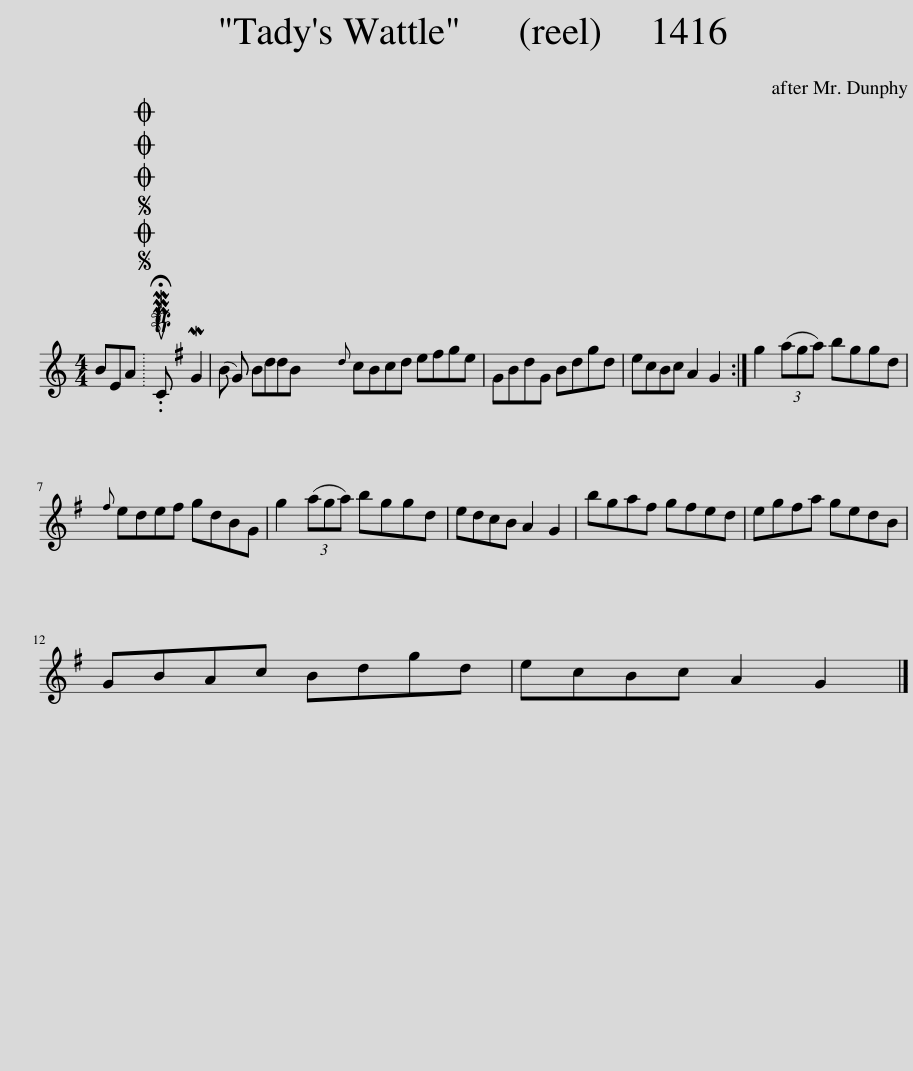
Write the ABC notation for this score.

X:1
L:1/8
M:4/4
I:linebreak $
K:C
V:1 treble
V:1
 BEA |SOSOOO .!fermata!PMTuC MG2 (B G) BddB |{d} cBcd e^fge | GBdG Bdgd | ecBc A2 G2 :| %5
 g2 (3(aga) bggd |${^f} edef gdBG | g2 (3(aga) bggd | edcB A2 G2 | bga^f gfed | %10
 eg^fa gedB |$ GBAc Bdgd | ecBc A2 G2 |] %13
